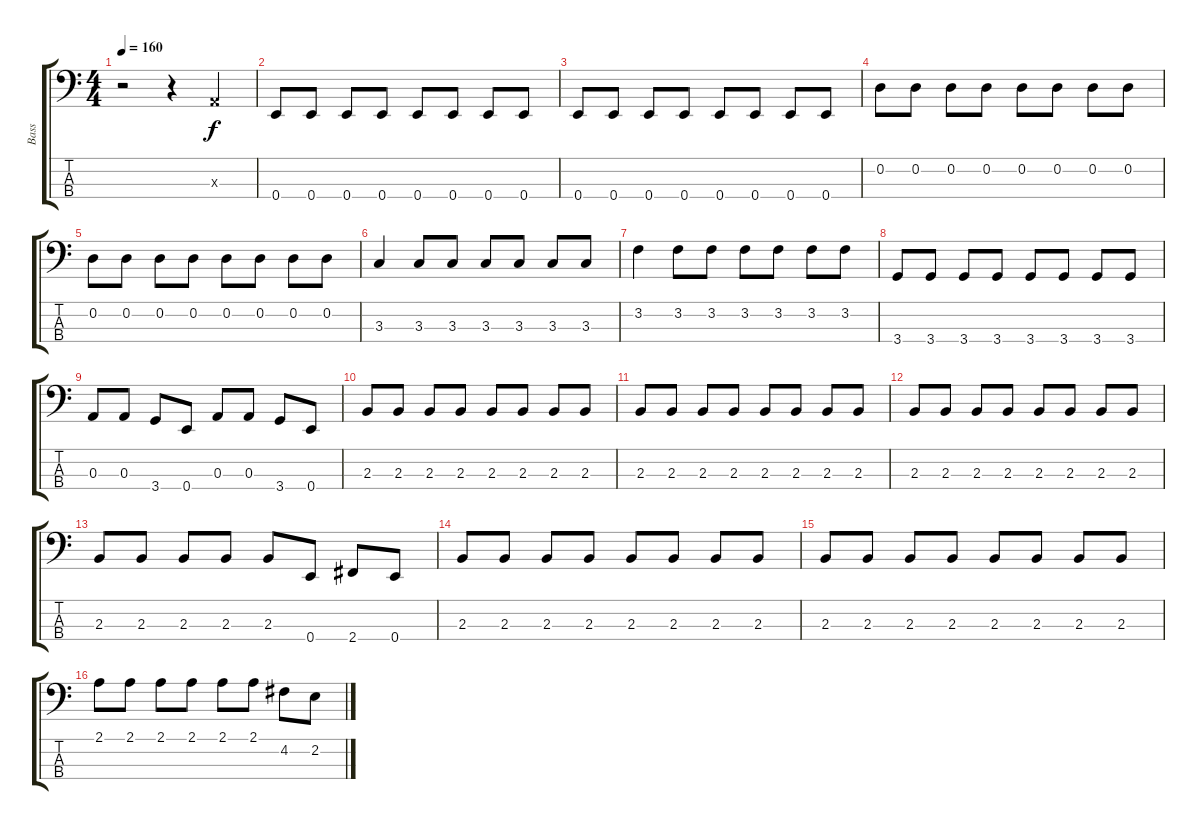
\track ("Bass" "Bass") {instrument electricbassfinger}
\staff {score tabs}
\tuning (G2 D2 A1 E1) {hide}
\ts (4 4)
\tempo 160
\clef f4
\ks c
r.2{dy f instrument electricbassfinger} r.4 0.3{x}.4 |
0.4.8 0.4.8 0.4.8 0.4.8 0.4.8 0.4.8 0.4.8 0.4.8 |
0.4.8 0.4.8 0.4.8 0.4.8 0.4.8 0.4.8 0.4.8 0.4.8 |
0.2.8 0.2.8 0.2.8 0.2.8 0.2.8 0.2.8 0.2.8 0.2.8 |
0.2.8 0.2.8 0.2.8 0.2.8 0.2.8 0.2.8 0.2.8 0.2.8 |
3.3.4 3.3.8 3.3.8 3.3.8 3.3.8 3.3.8 3.3.8 |
3.2.4 3.2.8 3.2.8 3.2.8 3.2.8 3.2.8 3.2.8 |
3.4.8 3.4.8 3.4.8 3.4.8 3.4.8 3.4.8 3.4.8 3.4.8 |
0.3.8 0.3.8 3.4.8 0.4.8 0.3.8 0.3.8 3.4.8 0.4.8 |
2.3.8 2.3.8 2.3.8 2.3.8 2.3.8 2.3.8 2.3.8 2.3.8 |
2.3.8 2.3.8 2.3.8 2.3.8 2.3.8 2.3.8 2.3.8 2.3.8 |
2.3.8 2.3.8 2.3.8 2.3.8 2.3.8 2.3.8 2.3.8 2.3.8 |
2.3.8 2.3.8 2.3.8 2.3.8 2.3.8 0.4.8 2.4.8 0.4.8 |
2.3.8 2.3.8 2.3.8 2.3.8 2.3.8 2.3.8 2.3.8 2.3.8 |
2.3.8 2.3.8 2.3.8 2.3.8 2.3.8 2.3.8 2.3.8 2.3.8 |
2.1.8 2.1.8 2.1.8 2.1.8 2.1.8 2.1.8 4.2.8 2.2.8
